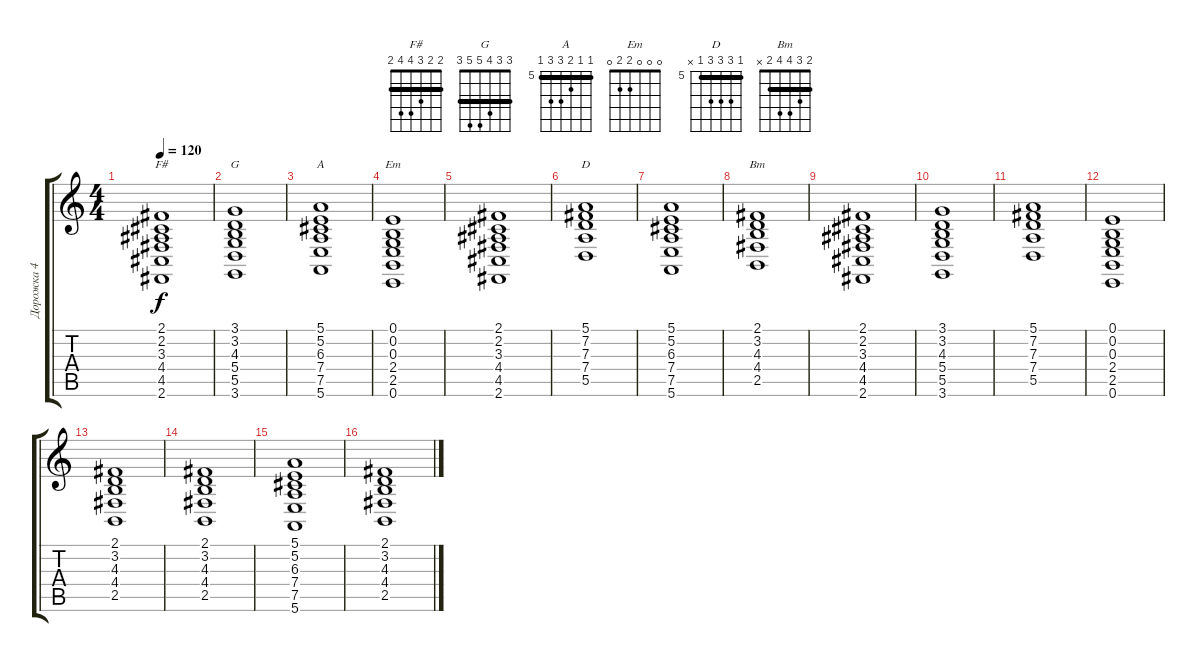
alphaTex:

\track ("Дорожка 4" "Дорожка 4") {instrument acousticgrandpiano}
\staff {score tabs}
\tuning (E4 B3 G3 D3 A2 E2) {hide}
\chord ("F#" 2 2 3 4 4 2) {barre 2}
\chord ("G" 3 3 4 5 5 3) {barre 3}
\chord ("A" 5 5 6 7 7 5) {firstfret 5 barre 5}
\chord ("Em" 0 0 0 2 2 0)
\chord ("D" 5 7 7 7 5 x) {firstfret 5 barre 5}
\chord ("Bm" 2 3 4 4 2 x) {barre 2}
\ts (4 4)
\tempo 120
\clef g2
\ks c
(2.1 2.2 3.3 4.4 4.5 2.6).1{ch "F#" dy f} |
(3.1 3.2 4.3 5.4 5.5 3.6).1{ch "G"} |
(5.1 5.2 6.3 7.4 7.5 5.6).1{ch "A"} |
(0.1 0.2 0.3 2.4 2.5 0.6).1{ch "Em"} |
(2.1 2.2 3.3 4.4 4.5 2.6).1 |
(5.1 7.2 7.3 7.4 5.5).1{ch "D"} |
(5.1 5.2 6.3 7.4 7.5 5.6).1 |
(2.1 3.2 4.3 4.4 2.5).1{ch "Bm"} |
(2.1 2.2 3.3 4.4 4.5 2.6).1 |
(3.1 3.2 4.3 5.4 5.5 3.6).1 |
(5.1 7.2 7.3 7.4 5.5).1 |
(0.1 0.2 0.3 2.4 2.5 0.6).1 |
(2.1 3.2 4.3 4.4 2.5).1 |
(2.1 3.2 4.3 4.4 2.5).1 |
(5.1 5.2 6.3 7.4 7.5 5.6).1 |
(2.1 3.2 4.3 4.4 2.5).1
